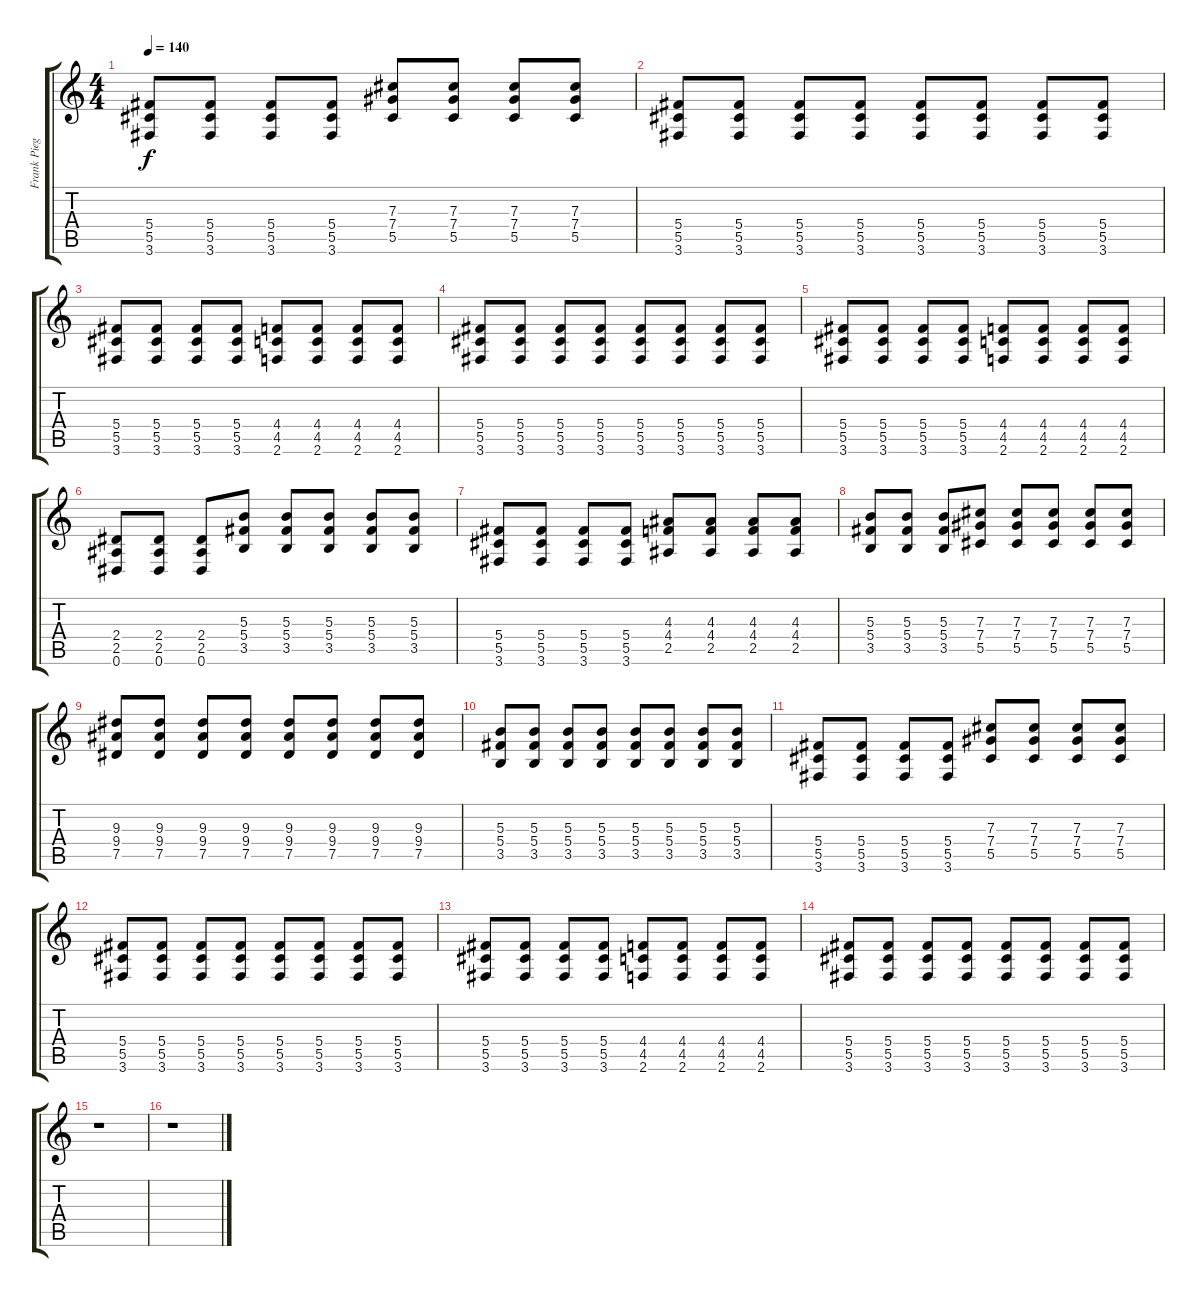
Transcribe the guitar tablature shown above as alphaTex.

\track ("Frank Piegaro Palm Muted Guitar" "Frank Pieg") {instrument electricguitarmuted}
\staff {score tabs}
\tuning (Eb4 Bb3 Gb3 Db3 Ab2 Eb2) {hide}
\ts (4 4)
\tempo 140
\clef g2
\ks c
(5.4 5.5 3.6).8{dy f} (5.4 5.5 3.6).8 (5.4 5.5 3.6).8 (5.4 5.5 3.6).8 (7.3 7.4 5.5).8 (7.3 7.4 5.5).8 (7.3 7.4 5.5).8 (7.3 7.4 5.5).8 |
(5.4 5.5 3.6).8 (5.4 5.5 3.6).8 (5.4 5.5 3.6).8 (5.4 5.5 3.6).8 (5.4 5.5 3.6).8 (5.4 5.5 3.6).8 (5.4 5.5 3.6).8 (5.4 5.5 3.6).8 |
(5.4 5.5 3.6).8 (5.4 5.5 3.6).8 (5.4 5.5 3.6).8 (5.4 5.5 3.6).8 (4.4 4.5 2.6).8 (4.4 4.5 2.6).8 (4.4 4.5 2.6).8 (4.4 4.5 2.6).8 |
(5.4 5.5 3.6).8 (5.4 5.5 3.6).8 (5.4 5.5 3.6).8 (5.4 5.5 3.6).8 (5.4 5.5 3.6).8 (5.4 5.5 3.6).8 (5.4 5.5 3.6).8 (5.4 5.5 3.6).8 |
(5.4 5.5 3.6).8 (5.4 5.5 3.6).8 (5.4 5.5 3.6).8 (5.4 5.5 3.6).8 (4.4 4.5 2.6).8 (4.4 4.5 2.6).8 (4.4 4.5 2.6).8 (4.4 4.5 2.6).8 |
(2.4 2.5 0.6).8 (2.4 2.5 0.6).8 (2.4 2.5 0.6).8 (5.3 5.4 3.5).8 (5.3 5.4 3.5).8 (5.3 5.4 3.5).8 (5.3 5.4 3.5).8 (5.3 5.4 3.5).8 |
(5.4 5.5 3.6).8 (5.4 5.5 3.6).8 (5.4 5.5 3.6).8 (5.4 5.5 3.6).8 (4.3 4.4 2.5).8 (4.3 4.4 2.5).8 (4.3 4.4 2.5).8 (4.3 4.4 2.5).8 |
(5.3 5.4 3.5).8 (5.3 5.4 3.5).8 (5.3 5.4 3.5).8 (7.3 7.4 5.5).8 (7.3 7.4 5.5).8 (7.3 7.4 5.5).8 (7.3 7.4 5.5).8 (7.3 7.4 5.5).8 |
(9.3 9.4 7.5).8 (9.3 9.4 7.5).8 (9.3 9.4 7.5).8 (9.3 9.4 7.5).8 (9.3 9.4 7.5).8 (9.3 9.4 7.5).8 (9.3 9.4 7.5).8 (9.3 9.4 7.5).8 |
(5.3 5.4 3.5).8 (5.3 5.4 3.5).8 (5.3 5.4 3.5).8 (5.3 5.4 3.5).8 (5.3 5.4 3.5).8 (5.3 5.4 3.5).8 (5.3 5.4 3.5).8 (5.3 5.4 3.5).8 |
(5.4 5.5 3.6).8 (5.4 5.5 3.6).8 (5.4 5.5 3.6).8 (5.4 5.5 3.6).8 (7.3 7.4 5.5).8 (7.3 7.4 5.5).8 (7.3 7.4 5.5).8 (7.3 7.4 5.5).8 |
(5.4 5.5 3.6).8 (5.4 5.5 3.6).8 (5.4 5.5 3.6).8 (5.4 5.5 3.6).8 (5.4 5.5 3.6).8 (5.4 5.5 3.6).8 (5.4 5.5 3.6).8 (5.4 5.5 3.6).8 |
(5.4 5.5 3.6).8 (5.4 5.5 3.6).8 (5.4 5.5 3.6).8 (5.4 5.5 3.6).8 (4.4 4.5 2.6).8 (4.4 4.5 2.6).8 (4.4 4.5 2.6).8 (4.4 4.5 2.6).8 |
(5.4 5.5 3.6).8 (5.4 5.5 3.6).8 (5.4 5.5 3.6).8 (5.4 5.5 3.6).8 (5.4 5.5 3.6).8 (5.4 5.5 3.6).8 (5.4 5.5 3.6).8 (5.4 5.5 3.6).8 |
r.1 |
r.1
